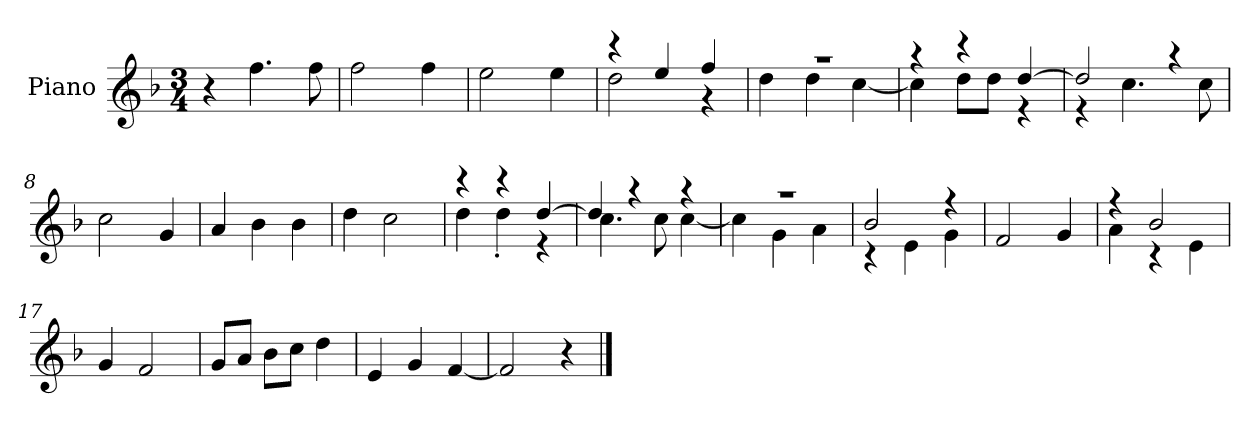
**kern
*part1
*staff1
*I"Piano
*I'P-no
*clefG2
*k[b-]
*M3/4
*MM177
=1
4r
4.ff\
8ff\
=2
2ff\
4ff\
=3
2ee\
4ee\
=4
*^
4r	2dd\
4ee/	.
4ff/	4r
=5	=5
2.r	4dd\
.	4dd\
.	[4cc\
=6	=6
4r	4cc\]
4r	8dd\L
.	8dd\J
[4dd/	4r
=7	=7
2dd/]	4r
.	4.cc\
4r	.
.	8cc\
*v	*v
=8
2cc\
4g/
=9
4a/
4b-\
4b-\
=10
4dd\
2cc\
=11
*^
4r	4dd\
4r	4dd'\
[4dd/	4r
!!LO:LB:g=z	!!
=12	=12
4dd/]	4.cc\
4r	.
.	8cc\
4r	[4cc\
=13	=13
2.r	4cc\]
.	4g\
.	4a\
=14	=14
2b-/	4r
.	4e\
4r	4g\
*v	*v
=15
2f/
4g/
=16
*^
4r	4a\
2b-/	4r
.	4e\
*v	*v
=17
4g/
2f/
=18
8g/L
8a/J
8b-\L
8cc\J
4dd\
=19
4e/
4g/
[4f/
=20
2f/]
4r
==
*-
